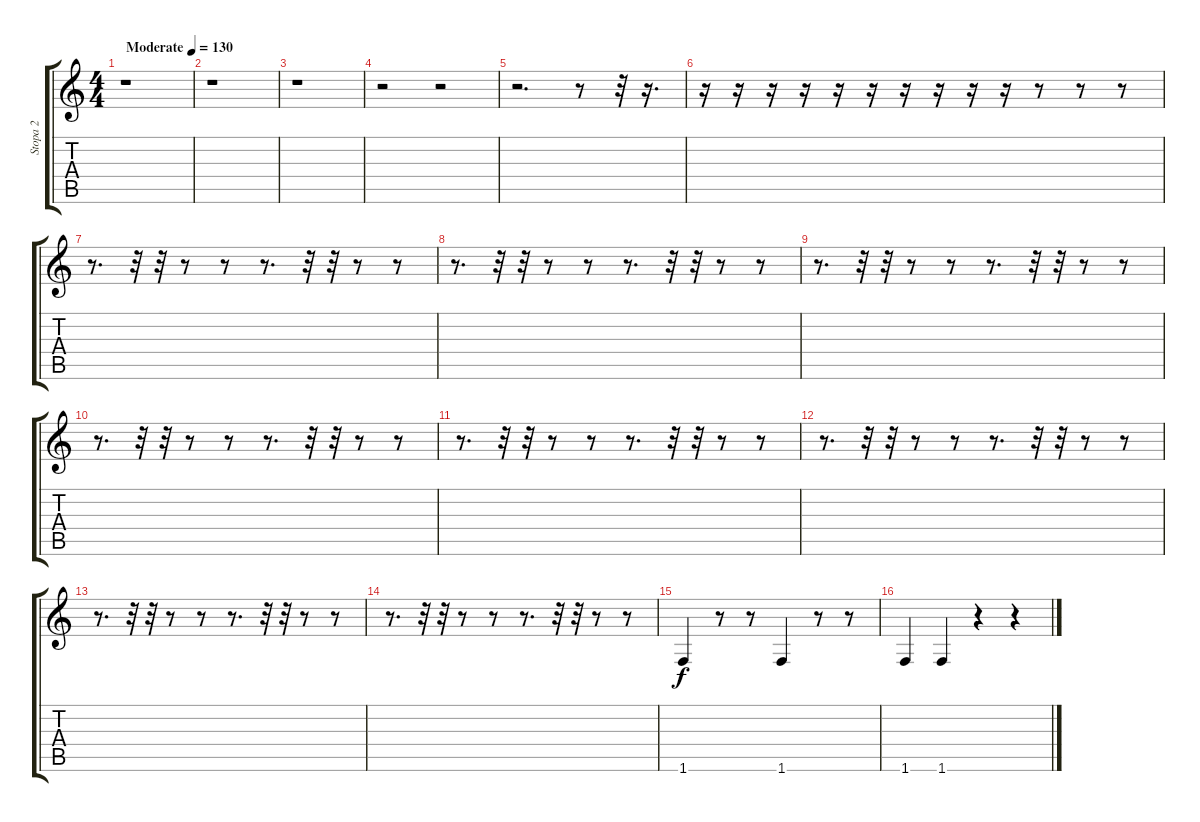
\track ("Stopa 2" "Stopa 2") {instrument fretlessbass}
\staff {score tabs}
\tuning (E4 B3 G3 D3 A2 E2) {hide}
\ts (4 4)
\tempo (130 "Moderate")
\clef g2
\ks c
r.1{dy f instrument fretlessbass} |
r.1 |
r.1 |
r.2 r.2 |
r.2{d} r.8 r.32 r.16{d} |
r.16 r.16 r.16 r.16 r.16 r.16 r.16 r.16 r.16 r.16 r.8 r.8 r.8 |
r.8{d} r.32 r.32 r.8 r.8 r.8{d} r.32 r.32 r.8 r.8 |
r.8{d} r.32 r.32 r.8 r.8 r.8{d} r.32 r.32 r.8 r.8 |
r.8{d} r.32 r.32 r.8 r.8 r.8{d} r.32 r.32 r.8 r.8 |
r.8{d} r.32 r.32 r.8 r.8 r.8{d} r.32 r.32 r.8 r.8 |
r.8{d} r.32 r.32 r.8 r.8 r.8{d} r.32 r.32 r.8 r.8 |
r.8{d} r.32 r.32 r.8 r.8 r.8{d} r.32 r.32 r.8 r.8 |
r.8{d} r.32 r.32 r.8 r.8 r.8{d} r.32 r.32 r.8 r.8 |
r.8{d} r.32 r.32 r.8 r.8 r.8{d} r.32 r.32 r.8 r.8 |
1.6.4 r.8 r.8 1.6.4 r.8 r.8 |
1.6.4 1.6.4 r.4 r.4
